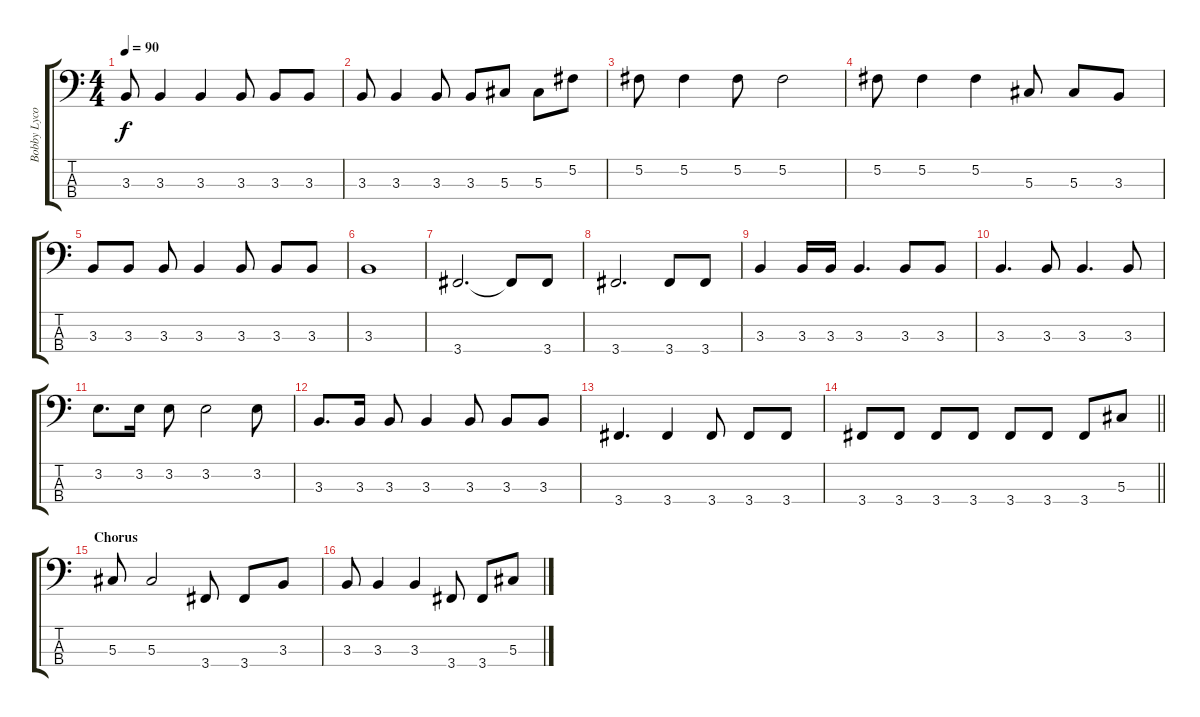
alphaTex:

\track ("Bobby Lycon" "Bobby Lyco") {instrument electricbassfinger}
\staff {score tabs}
\tuning (Gb2 Db2 Ab1 Eb1) {hide}
\ts (4 4)
\tempo 90
\clef f4
\ks c
3.3.8{dy f} 3.3.4 3.3.4 3.3.8 3.3.8 3.3.8 |
3.3.8 3.3.4 3.3.8 3.3.8 5.3.8 5.3.8 5.2.8 |
5.2.8 5.2.4 5.2.8 5.2.2 |
5.2.8 5.2.4 5.2.4 5.3.8 5.3.8 3.3.8 |
3.3.8 3.3.8 3.3.8 3.3.4 3.3.8 3.3.8 3.3.8 |
3.3.1 |
3.4.2{d} 3.4{t}.8 3.4.8 |
3.4.2{d} 3.4.8 3.4.8 |
3.3.4 3.3.16 3.3.16 3.3.4{d} 3.3.8 3.3.8 |
3.3.4{d} 3.3.8 3.3.4{d} 3.3.8 |
3.2.8{d} 3.2.16 3.2.8 3.2.2 3.2.8 |
3.3.8{d} 3.3.16 3.3.8 3.3.4 3.3.8 3.3.8 3.3.8 |
3.4.4{d} 3.4.4 3.4.8 3.4.8 3.4.8 |
\barLineRight lightlight
3.4.8 3.4.8 3.4.8 3.4.8 3.4.8 3.4.8 3.4.8 5.3.8 |
\section ("" "Chorus")
5.3.8 5.3.2 3.4.8 3.4.8 3.3.8 |
3.3.8 3.3.4 3.3.4 3.4.8 3.4.8 5.3.8
